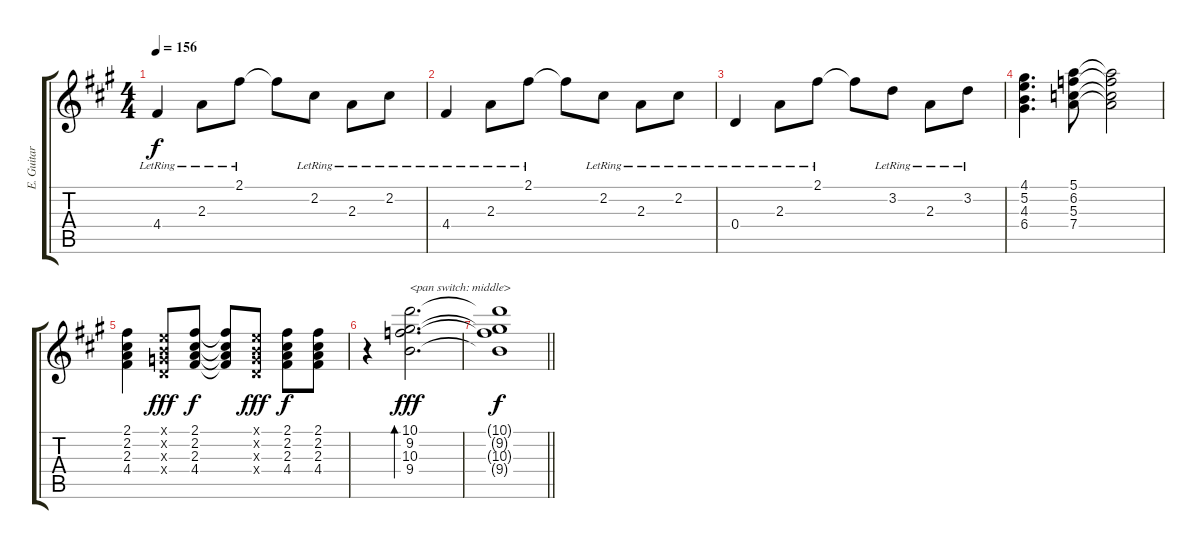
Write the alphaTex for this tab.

\track ("E. Guitar III" "E. Guitar ") {instrument electricguitarclean}
\staff {score tabs}
\tuning (E4 B3 G3 D3 A2 E2) {hide}
\ts (4 4)
\tempo 156
\clef g2
\ks a
4.4{lr}.4{dy f} 2.3{lr}.8 2.1{lr}.8 2.1{t}.8 2.2{lr}.8 2.3{lr}.8 2.2{lr}.8 |
4.4{lr}.4 2.3{lr}.8 2.1{lr}.8 2.1{t}.8 2.2{lr}.8 2.3{lr}.8 2.2{lr}.8 |
0.4{lr}.4 2.3{lr}.8 2.1{lr}.8 2.1{t}.8 3.2{lr}.8 2.3{lr}.8 3.2{lr}.8 |
(4.1 5.2 4.3 6.4).4{d} (5.1 6.2 5.3 7.4).8 (5.1{t} 6.2{t} 5.3{t} 7.4{t}).2 |
(2.1 2.2 2.3 4.4).4 (0.1{x} 0.2{x} 0.3{x} 0.4{x}).8{dy fff} (2.1 2.2 2.3 4.4).8{dy f} (2.1{t} 2.2{t} 2.3{t} 4.4{t}).8 (0.1{x} 0.2{x} 0.3{x} 0.4{x}).8{dy fff} (2.1 2.2 2.3 4.4).8{dy f} (2.1 2.2 2.3 4.4).8 |
r.4 (10.1 9.2 10.3 9.4).2{d bd 480 txt "<pan switch: middle>" dy fff balance 8} |
\barLineRight lightlight
(10.1{t} 9.2{t} 10.3{t} 9.4{t}).1{dy f}
